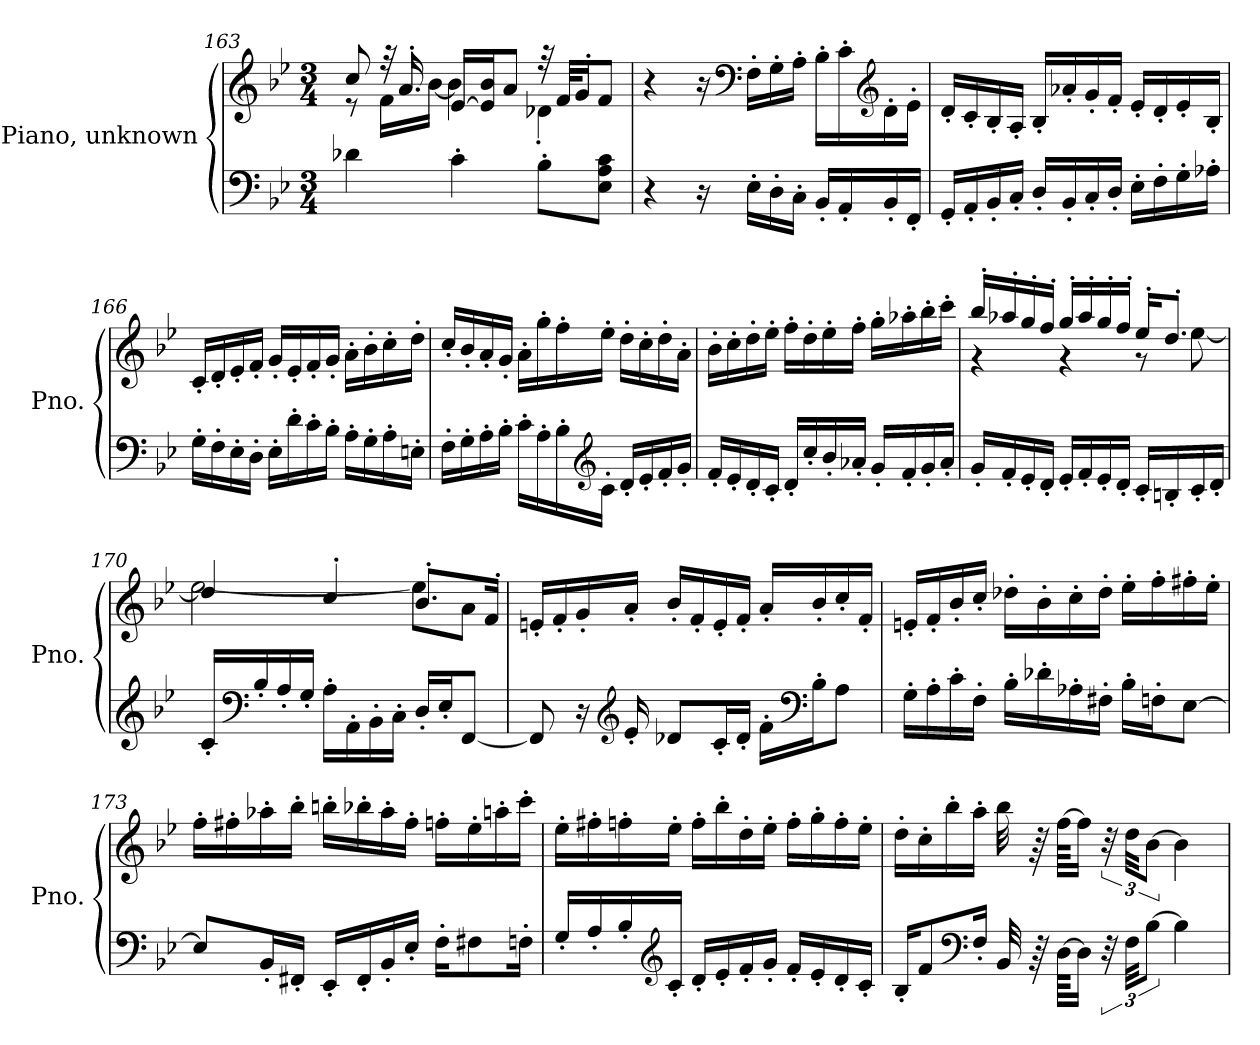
**kern	**kern
*part1	*part1
*staff2	*staff1
*I"Piano, unknown	*
*I'Pno.	*
*clefF4	*clefG2
*k[b-e-]	*k[b-e-]
*M3/4	*M3/4
=163	=163
*	*^
4d-X\	8cc/	8r
.	32r	16f\LL
.	16.a'/	.
.	.	[16b-\JJ
4c'\	[16e-/LL	4b-\]
.	16e-/] 16b-/J	.
.	8a/J	.
8B-'\L	32r	4d-X'\
.	32f/KLL	.
.	16g'/J	.
8E-\ 8A\ 8c\J	8f/J	.
*	*v	*v
=164	=164
4r	4r
16r	16r
*	*clefF4
16E-'\LL	16F'\LL
16D'\	16G'\
16C'\JJ	16A'\JJ
16BB-'/LL	16B-'\LL
16AA'/	16c'\
*	*clefG2
16BB-'/	16d'\
16FF'/JJ	16e-'\JJ
!!LO:LB:g=z
=165	=165
16GG'/LL	16d'/LL
16AA'/	16c'/
16BB-'/	16B-'/
16C'/JJ	16A'/JJ
16D'/LL	16B-'/LL
16BB-'/	16a-X'/
16C'/	16g'/
16D'/JJ	16f'/JJ
16E-'\LL	16e-'/LL
16F'\	16d'/
16G'\	16e-'/
16A-X'\JJ	16B-'/JJ
=166	=166
16G'\LL	16c'/LL
16F'\	16d'/
16E-'\	16e-'/
16D'\JJ	16f'/JJ
16E-'\LL	16g'/LL
16d'\	16e-'/
16c'\	16f'/
16B-'\JJ	16g'/JJ
16A'\LL	16a'\LL
16G'\	16b-'\
16A'\	16cc'\
16En'\JJ	16dd'\JJ
=167	=167
16F'\LL	16cc'/LL
16G'\	16b-'/
16A'\	16a'/
16B-'\JJ	16g'/JJ
16c'\LL	16a'\LL
16A'\	16gg'\
16B-'\	16ff'\
*clefG2	*
16c'\JJ	16ee-'\JJ
16d'/LL	16dd'\LL
16e-'/	16cc'\
16f'/	16dd'\
16g'/JJ	16a'\JJ
!!LO:LB:g=z
=168	=168
16f'/LL	16b-'\LL
16e-'/	16cc'\
16d'/	16dd'\
16c'/JJ	16ee-'\JJ
16d'/LL	16ff'\LL
16cc'/	16dd'\
16b-'/	16ee-'\
16a-X'/JJ	16ff'\JJ
16g'/LL	16gg'\LL
16f'/	16aa-X'\
16g'/	16bb-'\
16a-'/JJ	16ccc'\JJ
=169	=169
*	*^
16g'/LL	16bb-'/LL	4r
16f'/	16aa-X'/	.
16e-'/	16gg'/	.
16d'/JJ	16ff'/JJ	.
16e-'/LL	16gg'/LL	4r
16f'/	16aa-'/	.
16e-'/	16gg'/	.
16d'/JJ	16ff'/JJ	.
16c'/LL	16ee-'/KL	8r
16Bn'/	8.dd'/J	.
16c'/	.	[8ee-\
16d'/JJ	.	.
=170	=170	=170
16c'/LL	4dd/	2ee-\_
*clefF4	*	*
16B-'/	.	.
16A'/	.	.
16G'/JJ	.	.
16A'\LL	4cc'/	.
16AA'\	.	.
16BB-'\	.	.
16C'\JJ	.	.
16D'/LL	8.b-'/L	8ee-\L]
16E-'/J	.	.
[8FF/J	.	8a\J
.	16f'/Jk	.
*	*v	*v
!!LO:LB:g=z
=171	=171
8FF/]	16en'/LL
.	16f'/
16r	16g'/
*clefG2	*
16e-'/	16a'/JJ
8d-X/L	16b-'/LL
.	16f'/
16c'/L	16e'/
16d-'/JJ	16f'/JJ
16f'\LL	16a'/LL
*clefF4	*
16B-'\J	16b-'/
8A\J	16cc'/
.	16f'/JJ
=172	=172
16G'\LL	16en'/LL
16A'\	16f'/
16c'\	16b-'/
16F'\JJ	16cc'/JJ
16B-'\LL	16dd-X'\LL
16d-X'\	16b-'\
16A-X'\	16cc'\
16F#X'\JJ	16dd-'\JJ
16B-'\LL	16ee-'\LL
16Fn'\J	16ff'\
[8E-\J	16ff#X'\
.	16ee-'\JJ
!!LO:PB:g=z
=173	=173
8E-/L]	16ff'\LL
.	16ff#X'\
16BB-'/L	16aa-X'\
16FF#X'/JJ	16bb-'\JJ
16EE-'/LL	16bbn'\LL
16FF#'/	16bb-X'\
16BB-'/	16aa-'\
16E-'/JJ	16ff#'\JJ
16F'\KL	16ffn'\LL
8F#X\	16ee-'\
.	16aan'\
16Fn'\Jk	16ccc'\JJ
=174	=174
16G'/LL	16ee-'\LL
16A'/	16ff#X'\
16B-'/	16ffn'\
*clefG2	*
16c'/JJ	16ee-'\JJ
16d'/LL	16ff'\LL
16e-'/	16bb-'\
16f'/	16dd'\
16g'/JJ	16ee-'\JJ
16f'/LL	16ff'\LL
16e-'/	16gg'\
16d'/	16ff'\
16c'/JJ	16ee-'\JJ
!!LO:LB:g=z
=175	=175
16B-'/KL	16dd'\LL
8f/	16cc'\
.	16bb-'\
*clefF4	*
16F'/Jk	16aa'\JJ
32BB-/	32bb-\
64r	64r
[64D\KKLL	[64ff\KKLL
16D\JJ]	16ff\JJ]
48r	48r
48F\KKL	48dd\KKL
[12B-\J	[12b-\J
4B-\]	4b-\]
=	=
*-	*-
